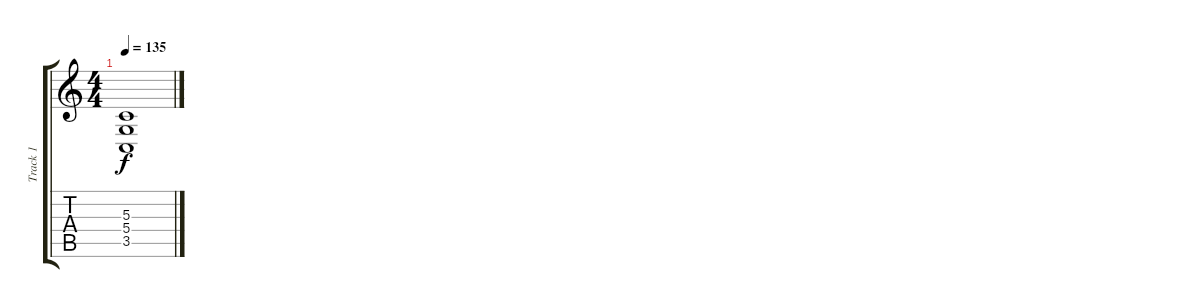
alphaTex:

\track ("Track 1" "Track 1") {instrument churchorgan}
\staff {score tabs}
\tuning (E4 B3 G3 D3 A2 E2) {hide}
\ts (4 4)
\tempo 135
\clef g2
\ks c
(5.3 5.4 3.5).1{dy f}
